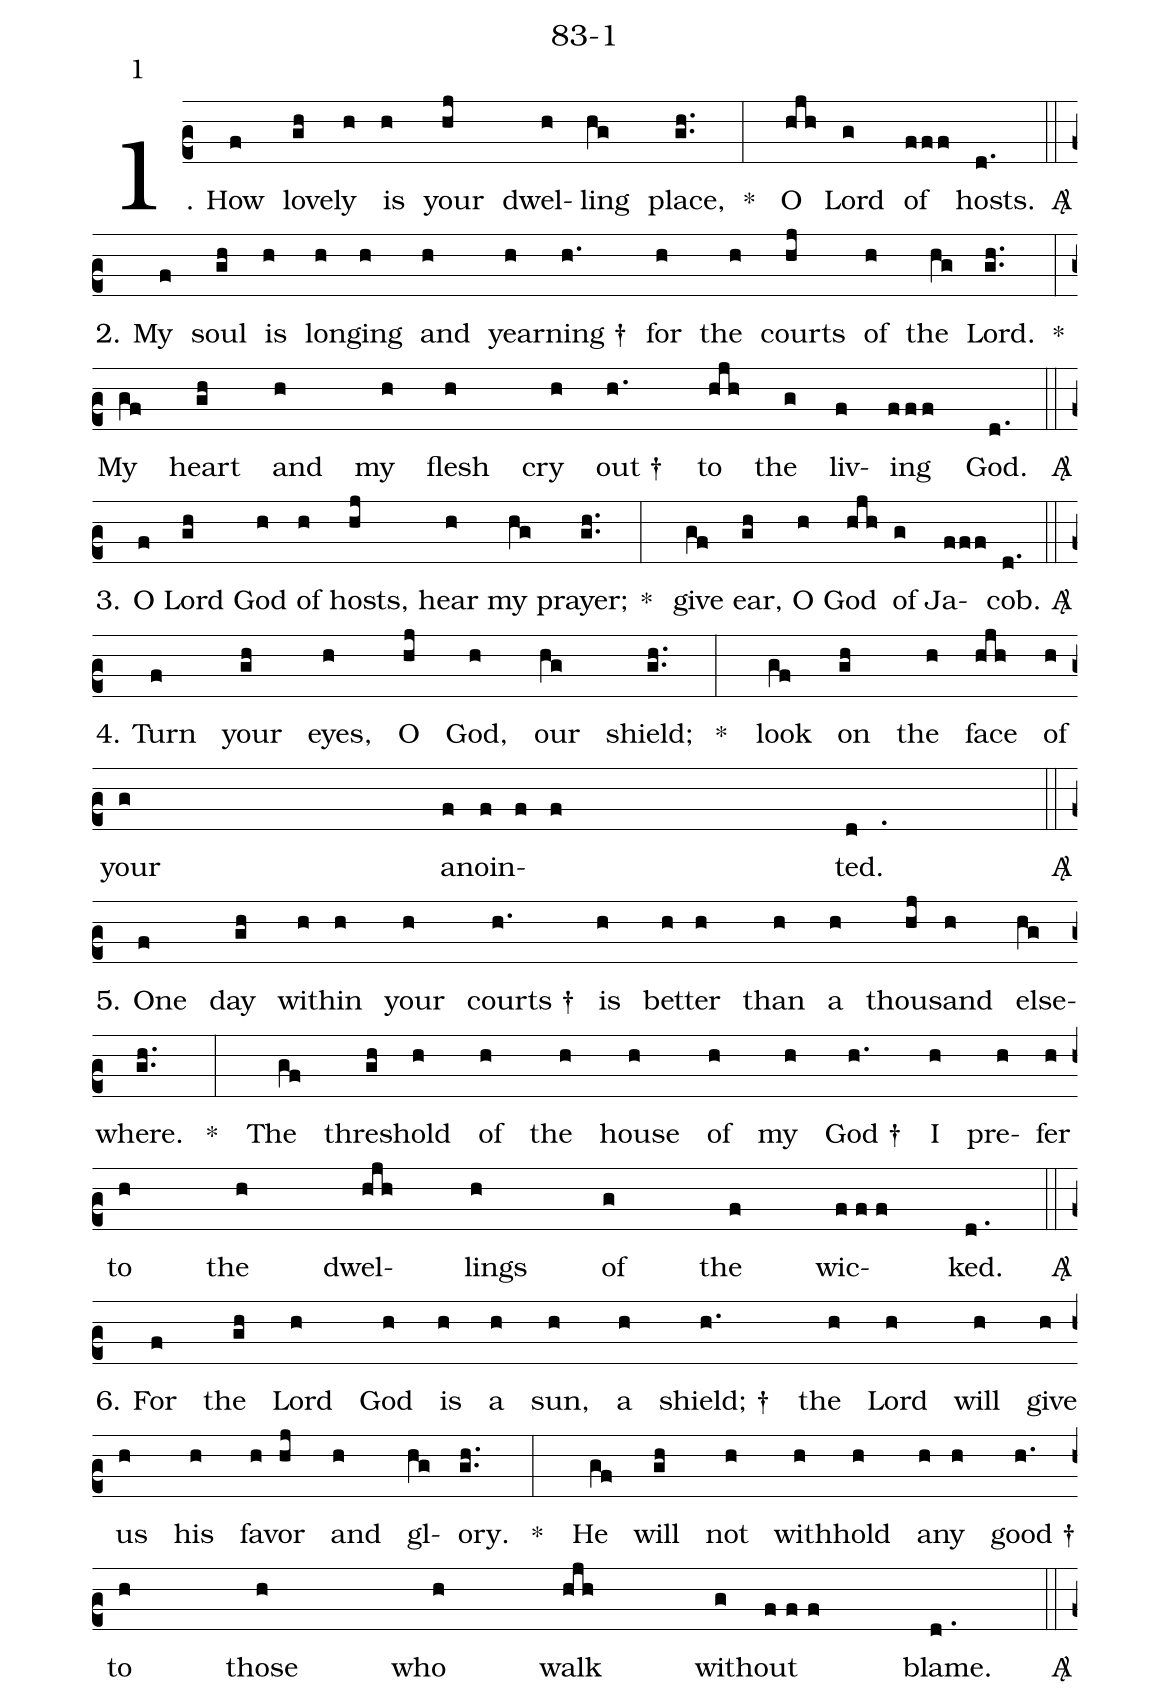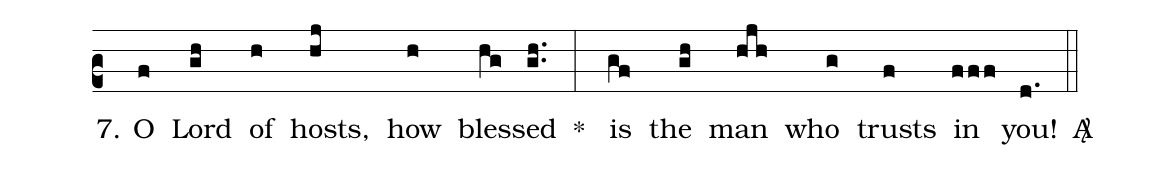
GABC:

name: 83-1;
annotation: 1;
%%
(c2)1. How(f) love(gh)ly(h) is(h) your(hj) dwel(h)ling(hg) place,(gh..) * (:) O(hjh) Lord(g) of(fff) hosts.(d.) <sp>A/</sp>(::) (z)
2. My(f) soul(gh) is(h) long(h)ing(h) and(h) yearn(h)ing †(h.) for(h) the(h) courts(hj) of(h) the(hg) Lord.(gh..) * (:) My(gf) heart(gh) and(h) my(h) flesh(h) cry(h) out †(h.) to(hjh) the(g) liv(f)ing(fff) God.(d.) <sp>A/</sp>(::) (z)
3. O(f) Lord(gh) God(h) of(h) hosts,(hj) hear(h) my(hg) prayer;(gh..) * (:) give(gf) ear,(gh) O(h) God(hjh) of(g) Ja(fff)cob.(d.) <sp>A/</sp>(::) (z)
4. Turn(f) your(gh) eyes,(h) O(hj) God,(h) our(hg) shield;(gh..) * (:) look(gf) on(gh) the(h) face(hjh) of(h) your(g) an(f)oin(fff)ted.(d.) <sp>A/</sp>(::) (z)
5. One(f) day(gh) with(h)in(h) your(h) courts †(h.) is(h) bet(h)ter(h) than(h) a(h) thou(hj)sand(h) else(hg)where.(gh..) * (:) The(gf) thresh(gh)old(h) of(h) the(h) house(h) of(h) my(h) God †(h.) I(h) pre(h)fer(h) to(h) the(h) dwel(hjh)lings(h) of(g) the(f) wic(fff)ked.(d.) <sp>A/</sp>(::) (z)
6. For(f) the(gh) Lord(h) God(h) is(h) a(h) sun,(h) a(h) shield; †(h.) the(h) Lord(h) will(h) give(h) us(h) his(h) fa(h)vor(hj) and(h) gl(hg)ory.(gh..) * (:) He(gf) will(gh) not(h) with(h)hold(h) a(h)ny(h) good †(h.) to(h) those(h) who(h) walk(hjh) with(g)out(fff) blame.(d.) <sp>A/</sp>(::) (z)
7. O(f) Lord(gh) of(h) hosts,(hj) how(h) bles(hg)sed(gh..) * (:) is(gf) the(gh) man(hjh) who(g) trusts(f) in(fff) you!(d.) <sp>A/</sp>(::) (z)
